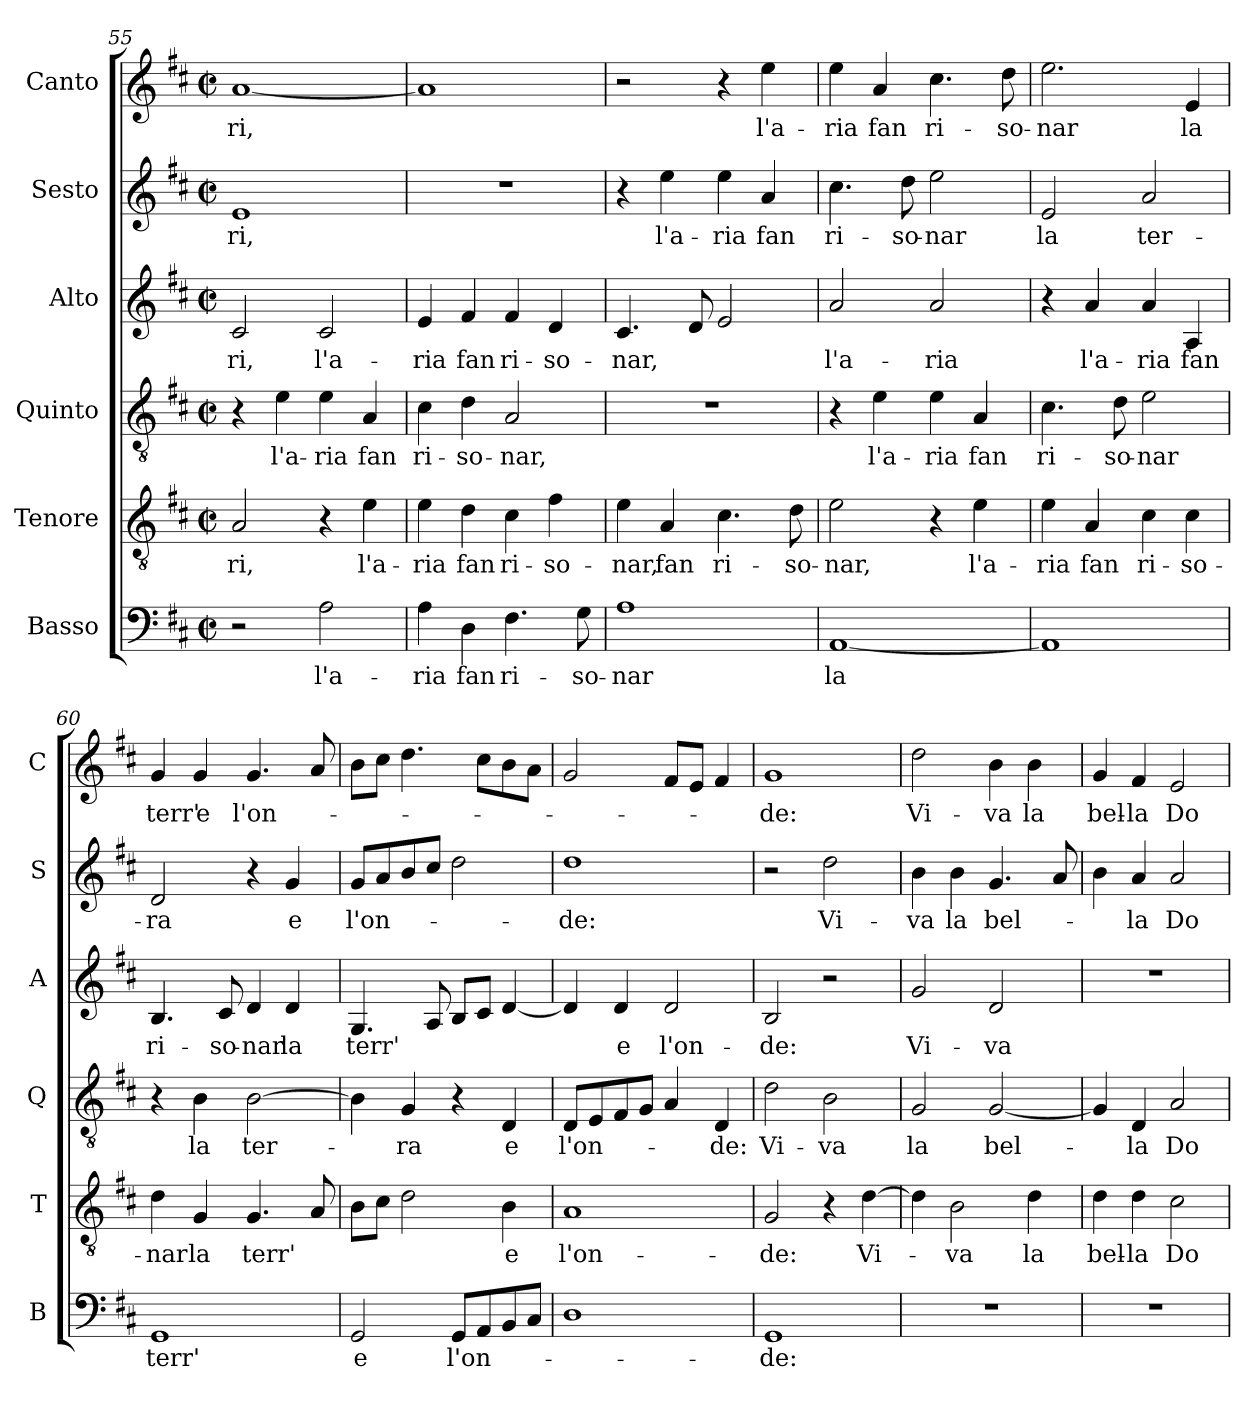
**kern	**text	**kern	**text	**kern	**text	**kern	**text	**kern	**text	**kern	**text
*part6	*part6	*part5	*part5	*part4	*part4	*part3	*part3	*part2	*part2	*part1	*part1
*staff6	*staff6	*staff5	*staff5	*staff4	*staff4	*staff3	*staff3	*staff2	*staff2	*staff1	*staff1
*I"Basso	*	*I"Tenore	*	*I"Quinto	*	*I"Alto	*	*I"Sesto	*	*I"Canto	*
*I'B	*	*I'T	*	*I'Q	*	*I'A	*	*I'S	*	*I'C	*
!!LO:PB:g=z
*clefF4	*	*clefGv2	*	*clefGv2	*	*clefG2	*	*clefG2	*	*clefG2	*
*k[f#c#]	*	*k[f#c#]	*	*k[f#c#]	*	*k[f#c#]	*	*k[f#c#]	*	*k[f#c#]	*
*D:	*	*D:	*	*D:	*	*D:	*	*D:	*	*D:	*
*M2/2	*	*M2/2	*	*M2/2	*	*M2/2	*	*M2/2	*	*M2/2	*
*met(c|)	*	*met(c|)	*	*met(c|)	*	*met(c|)	*	*met(c|)	*	*met(c|)	*
=55	=55	=55	=55	=55	=55	=55	=55	=55	=55	=55	=55
!	!	!	!LO:LY:b	!	!	!	!LO:LY:b	!	!LO:LY:b	!	!LO:LY:b
2r	.	2A/	-ri,	4r	.	2c#/	-ri,	1e	-ri,	[1a	-ri,
!	!	!	!	!	!LO:LY:b	!	!	!	!	!	!
.	.	.	.	4e\	l'a-	.	.	.	.	.	.
!	!LO:LY:b	!	!	!	!LO:LY:b	!	!LO:LY:b	!	!	!	!
2A\	l'a-	4r	.	4e\	-ria	2c#/	l'a-	.	.	.	.
!	!	!	!LO:LY:b	!	!LO:LY:b	!	!	!	!	!	!
.	.	4e\	l'a-	4A/	fan	.	.	.	.	.	.
=56	=56	=56	=56	=56	=56	=56	=56	=56	=56	=56	=56
!	!LO:LY:b	!	!LO:LY:b	!	!LO:LY:b	!	!LO:LY:b	!	!	!	!
4A\	-ria	4e\	-ria	4c#\	ri-	4e/	-ria	1r	.	1a]	.
!	!LO:LY:b	!	!LO:LY:b	!	!LO:LY:b	!	!LO:LY:b	!	!	!	!
4D\	fan	4d\	fan	4d\	-so-	4f#/	fan	.	.	.	.
!	!LO:LY:b	!	!LO:LY:b	!	!LO:LY:b	!	!LO:LY:b	!	!	!	!
4.F#\	ri-	4c#\	ri-	2A/	-nar,	4f#/	ri-	.	.	.	.
!	!	!	!LO:LY:b	!	!	!	!LO:LY:b	!	!	!	!
.	.	4f#\	-so-	.	.	4d/	-so-	.	.	.	.
!	!LO:LY:b	!	!	!	!	!	!	!	!	!	!
8G\	-so-	.	.	.	.	.	.	.	.	.	.
=57	=57	=57	=57	=57	=57	=57	=57	=57	=57	=57	=57
!	!LO:LY:b	!	!LO:LY:b	!	!	!	!LO:LY:b	!	!	!	!
1A	-nar	4e\	-nar,	1r	.	4.c#/	-nar,	4r	.	2r	.
!	!	!	!LO:LY:b	!	!	!	!	!	!LO:LY:b	!	!
.	.	4A/	fan	.	.	.	.	4ee\	l'a-	.	.
.	.	.	.	.	.	8d/	.	.	.	.	.
!	!	!	!LO:LY:b	!	!	!	!	!	!LO:LY:b	!	!
.	.	4.c#\	ri-	.	.	2e/	.	4ee\	-ria	4r	.
!	!	!	!	!	!	!	!	!	!LO:LY:b	!	!LO:LY:b
.	.	.	.	.	.	.	.	4a/	fan	4ee\	l'a-
!	!	!	!LO:LY:b	!	!	!	!	!	!	!	!
.	.	8d\	-so-	.	.	.	.	.	.	.	.
=58	=58	=58	=58	=58	=58	=58	=58	=58	=58	=58	=58
!	!LO:LY:b	!	!LO:LY:b	!	!	!	!LO:LY:b	!	!LO:LY:b	!	!LO:LY:b
[1AA	la	2e\	-nar,	4r	.	2a/	l'a-	4.cc#\	ri-	4ee\	-ria
!	!	!	!	!	!LO:LY:b	!	!	!	!	!	!LO:LY:b
.	.	.	.	4e\	l'a-	.	.	.	.	4a/	fan
!	!	!	!	!	!	!	!	!	!LO:LY:b	!	!
.	.	.	.	.	.	.	.	8dd\	-so-	.	.
!	!	!	!	!	!LO:LY:b	!	!LO:LY:b	!	!LO:LY:b	!	!LO:LY:b
.	.	4r	.	4e\	-ria	2a/	-ria	2ee\	-nar	4.cc#\	ri-
!	!	!	!LO:LY:b	!	!LO:LY:b	!	!	!	!	!	!
.	.	4e\	l'a-	4A/	fan	.	.	.	.	.	.
!	!	!	!	!	!	!	!	!	!	!	!LO:LY:b
.	.	.	.	.	.	.	.	.	.	8dd\	-so-
=59	=59	=59	=59	=59	=59	=59	=59	=59	=59	=59	=59
!	!	!	!LO:LY:b	!	!LO:LY:b	!	!	!	!LO:LY:b	!	!LO:LY:b
1AA]	.	4e\	-ria	4.c#\	ri-	4r	.	2e/	la	2.ee\	-nar
!	!	!	!LO:LY:b	!	!	!	!LO:LY:b	!	!	!	!
.	.	4A/	fan	.	.	4a/	l'a-	.	.	.	.
!	!	!	!	!	!LO:LY:b	!	!	!	!	!	!
.	.	.	.	8d\	-so-	.	.	.	.	.	.
!	!	!	!LO:LY:b	!	!LO:LY:b	!	!LO:LY:b	!	!LO:LY:b	!	!
.	.	4c#\	ri-	2e\	-nar	4a/	-ria	2a/	ter-	.	.
!	!	!	!LO:LY:b	!	!	!	!LO:LY:b	!	!	!	!LO:LY:b
.	.	4c#\	-so-	.	.	4A/	fan	.	.	4e/	la
!!LO:LB:g=z
=60	=60	=60	=60	=60	=60	=60	=60	=60	=60	=60	=60
!	!LO:LY:b	!	!LO:LY:b	!	!	!	!LO:LY:b	!	!LO:LY:b	!	!LO:LY:b
1GG	terr'	4d\	-nar	4r	.	4.B/	ri-	2d/	-ra	4g/	terr'
!	!	!	!LO:LY:b	!	!LO:LY:b	!	!	!	!	!	!LO:LY:b
.	.	4G/	la	4B\	la	.	.	.	.	4g/	e
!	!	!	!	!	!	!	!LO:LY:b	!	!	!	!
.	.	.	.	.	.	8c#/	-so-	.	.	.	.
!	!	!	!LO:LY:b	!	!LO:LY:b	!	!LO:LY:b	!	!	!	!LO:LY:b
.	.	4.G/	terr'	[2B\	ter-	4d/	-nar	4r	.	4.g/	l'on-
!	!	!	!	!	!	!	!LO:LY:b	!	!LO:LY:b	!	!
.	.	.	.	.	.	4d/	la	4g/	e	.	.
.	.	8A/	.	.	.	.	.	.	.	8a/	.
=61	=61	=61	=61	=61	=61	=61	=61	=61	=61	=61	=61
!	!LO:LY:b	!	!	!	!	!	!LO:LY:b	!	!LO:LY:b	!	!
2GG/	e	8B\L	.	4B\]	.	4.G/	terr'	8g/L	l'on-	8b\L	.
.	.	8c#\J	.	.	.	.	.	8a/	.	8cc#\J	.
!	!	!	!	!	!LO:LY:b	!	!	!	!	!	!
.	.	2d\	.	4G/	-ra	.	.	8b/	.	4.dd\	.
.	.	.	.	.	.	8A/	.	8cc#/J	.	.	.
!	!LO:LY:b	!	!	!	!	!	!	!	!	!	!
8GG/L	l'on-	.	.	4r	.	8B/L	.	2dd\	.	.	.
8AA/	.	.	.	.	.	8c#/J	.	.	.	8cc#\L	.
!	!	!	!LO:LY:b	!	!LO:LY:b	!	!	!	!	!	!
8BB/	.	4B\	e	4D/	e	[4d/	.	.	.	8b\	.
8C#/J	.	.	.	.	.	.	.	.	.	8a\J	.
=62	=62	=62	=62	=62	=62	=62	=62	=62	=62	=62	=62
!	!	!	!LO:LY:b	!	!LO:LY:b	!	!	!	!LO:LY:b	!	!
1D	.	1A	l'on-	8D/L	l'on-	4d/]	.	1dd	-de:	2g/	.
.	.	.	.	8E/	.	.	.	.	.	.	.
!	!	!	!	!	!	!	!LO:LY:b	!	!	!	!
.	.	.	.	8F#/	.	4d/	e	.	.	.	.
.	.	.	.	8G/J	.	.	.	.	.	.	.
!	!	!	!	!	!	!	!LO:LY:b	!	!	!	!
.	.	.	.	4A/	.	2d/	l'on-	.	.	8f#/L	.
.	.	.	.	.	.	.	.	.	.	8e/J	.
!	!	!	!	!	!LO:LY:b	!	!	!	!	!	!
.	.	.	.	4D/	-de:	.	.	.	.	4f#/	.
=63	=63	=63	=63	=63	=63	=63	=63	=63	=63	=63	=63
!	!LO:LY:b	!	!LO:LY:b	!	!LO:LY:b	!	!LO:LY:b	!	!	!	!LO:LY:b
1GG	-de:	2G/	-de:	2d\	Vi-	2B/	-de:	2r	.	1g	-de:
!	!	!	!	!	!LO:LY:b	!	!	!	!LO:LY:b	!	!
.	.	4r	.	2B\	-va	2r	.	2dd\	Vi-	.	.
!	!	!	!LO:LY:b	!	!	!	!	!	!	!	!
.	.	[4d\	Vi-	.	.	.	.	.	.	.	.
=64	=64	=64	=64	=64	=64	=64	=64	=64	=64	=64	=64
!	!	!	!	!	!LO:LY:b	!	!LO:LY:b	!	!LO:LY:b	!	!LO:LY:b
1r	.	4d\]	.	2G/	la	2g/	Vi-	4b\	-va	2dd\	Vi-
!	!	!	!LO:LY:b	!	!	!	!	!	!LO:LY:b	!	!
.	.	2B\	-va	.	.	.	.	4b\	la	.	.
!	!	!	!	!	!LO:LY:b	!	!LO:LY:b	!	!LO:LY:b	!	!LO:LY:b
.	.	.	.	[2G/	bel-	2d/	-va	4.g/	bel-	4b\	-va
!	!	!	!LO:LY:b	!	!	!	!	!	!	!	!LO:LY:b
.	.	4d\	la	.	.	.	.	.	.	4b\	la
.	.	.	.	.	.	.	.	8a/	.	.	.
=65	=65	=65	=65	=65	=65	=65	=65	=65	=65	=65	=65
!	!	!	!LO:LY:b	!	!	!	!	!	!	!	!LO:LY:b
1r	.	4d\	bel-	4G/]	.	1r	.	4b\	.	4g/	bel-
!	!	!	!LO:LY:b	!	!LO:LY:b	!	!	!	!LO:LY:b	!	!LO:LY:b
.	.	4d\	-la	4D/	-la	.	.	4a/	-la	4f#/	-la
!	!	!	!LO:LY:b	!	!LO:LY:b	!	!	!	!LO:LY:b	!	!LO:LY:b
.	.	2c#\	Do-	2A/	Do-	.	.	2a/	Do-	2e/	Do-
=	=	=	=	=	=	=	=	=	=	=	=
*-	*-	*-	*-	*-	*-	*-	*-	*-	*-	*-	*-
